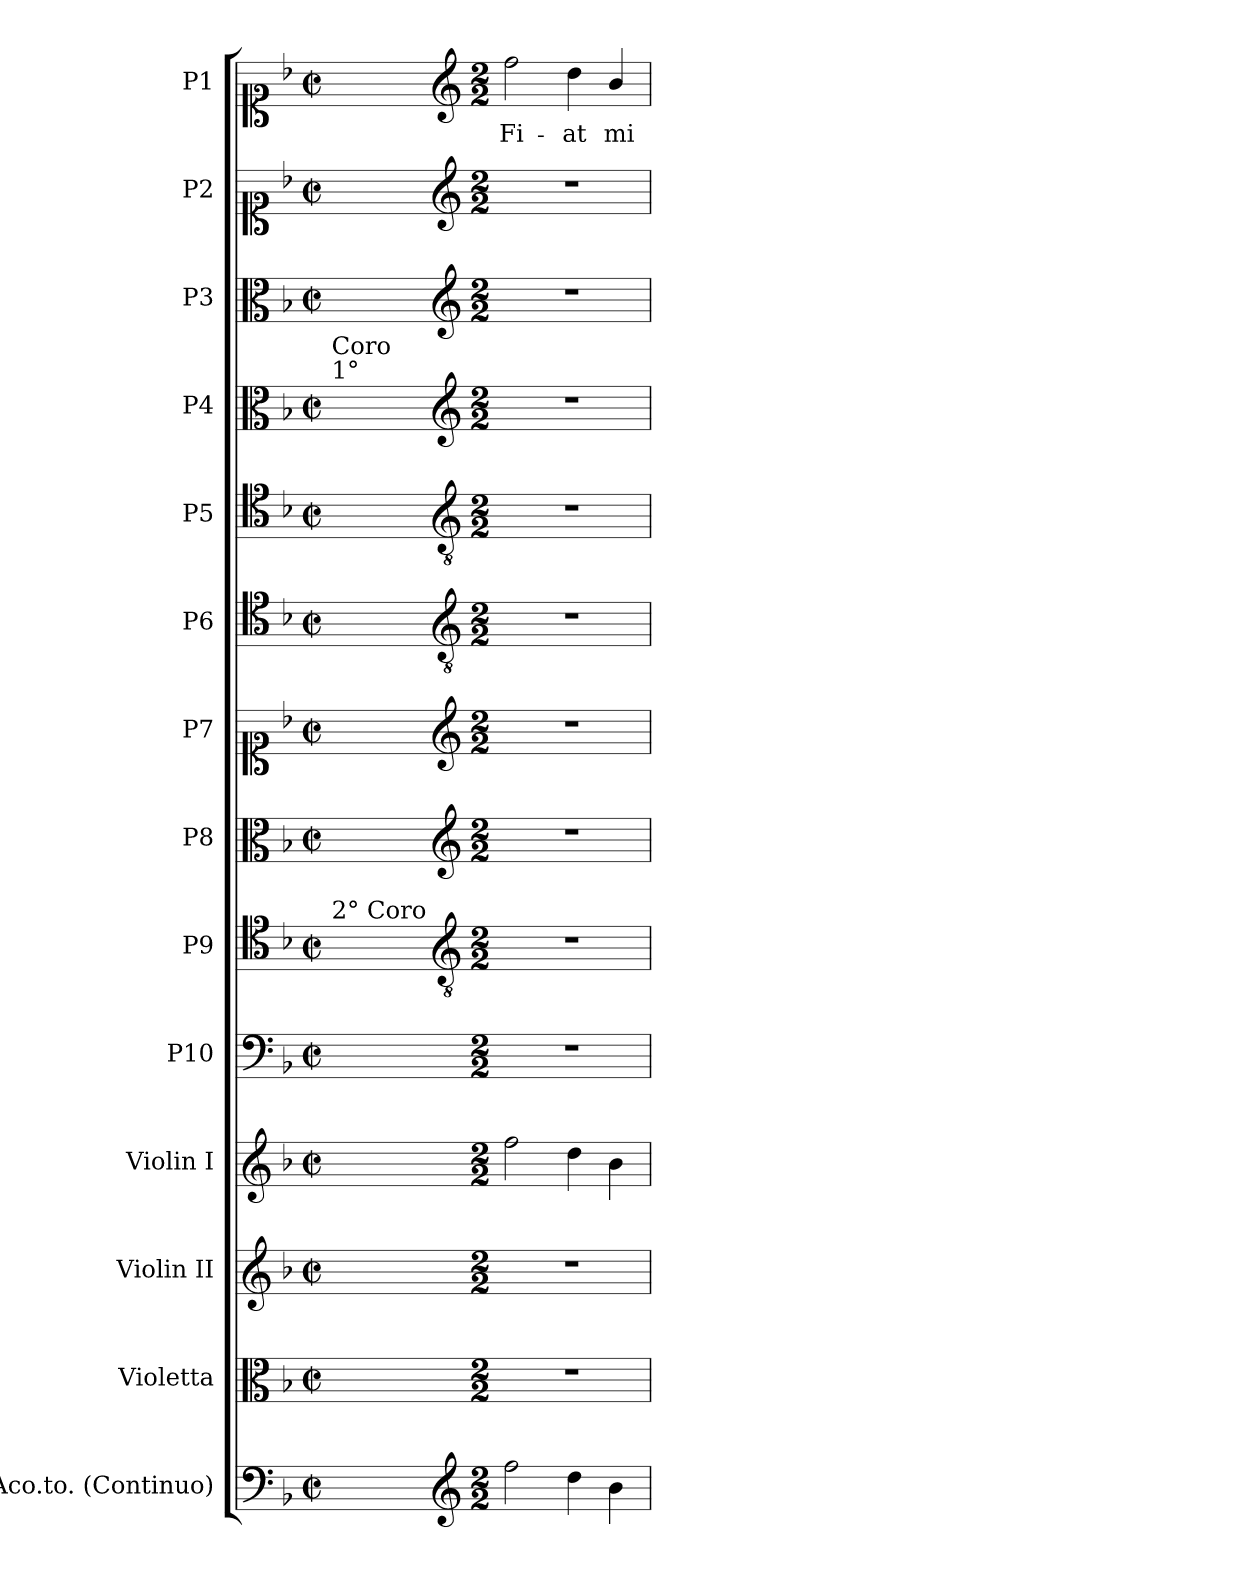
**kern	**kern	**kern	**kern	**kern	**kern	**kern	**kern	**kern	**kern	**kern	**kern	**kern	**kern	**text
*part14	*part13	*part12	*part11	*part10	*part9	*part8	*part7	*part6	*part5	*part4	*part3	*part2	*part1	*part1
*staff14	*staff13	*staff12	*staff11	*staff10	*staff9	*staff8	*staff7	*staff6	*staff5	*staff4	*staff3	*staff2	*staff1	*staff1
*I"Aco.to. (Continuo)	*I"Violetta	*I"Violin II	*I"Violin I	*I"P10	*I"P9	*I"P8	*I"P7	*I"P6	*I"P5	*I"P4	*I"P3	*I"P2	*I"P1	*
*I'Cont.	*I'Vla.	*I'Vln. II	*I'Vln. I	*	*	*	*	*	*	*	*	*	*	*
!!LO:PB:g=z
*clefF4	*clefC3	*clefG2	*clefG2	*clefF4	*clefC4	*clefC3	*clefC1	*clefC4	*clefC4	*clefC3	*clefC3	*clefC1	*clefC1	*
*	*	*	*	*	*ITrd7c12	*	*	*ITrd7c12	*ITrd7c12	*	*	*	*	*
*k[b-]	*k[b-]	*k[b-]	*k[b-]	*k[b-]	*k[b-]	*k[b-]	*k[b-]	*k[b-]	*k[b-]	*k[b-]	*k[b-]	*k[b-]	*k[b-]	*
*F:	*F:	*F:	*F:	*F:	*F:	*F:	*F:	*F:	*F:	*F:	*F:	*F:	*F:	*
*M2/2	*M2/2	*M2/2	*M2/2	*M2/2	*M2/2	*M2/2	*M2/2	*M2/2	*M2/2	*M2/2	*M2/2	*M2/2	*M2/2	*
*met(c|)	*met(c|)	*met(c|)	*met(c|)	*met(c|)	*met(c|)	*met(c|)	*met(c|)	*met(c|)	*met(c|)	*met(c|)	*met(c|)	*met(c|)	*met(c|)	*
=1	=1	=1	=1	=1	=1	=1	=1	=1	=1	=1	=1	=1	=1	=1
!	!	!	!	!	!	!	!	!	!	!LO:TX:a:t=1°	!	!	!	!
!	!	!	!	!	!	!	!	!	!	!LO:TX:t=Coro	!	!	!	!
!	!	!	!	!	!LO:TX:a:t=2° Coro	!	!	!	!	!	!	!	!	!
1ryy	1ryy	1ryy	1ryy	1ryy	1ryy	1ryy	1ryy	1ryy	1ryy	1ryy	1ryy	1ryy	1ryy	.
=1-	=1-	=1-	=1-	=1-	=1-	=1-	=1-	=1-	=1-	=1-	=1-	=1-	=1-	=1-
*clefG2	*	*	*	*	*clefGv2	*clefG2	*clefG2	*clefGv2	*clefGv2	*clefG2	*clefG2	*clefG2	*clefG2	*
*M2/2	*M2/2	*M2/2	*M2/2	*M2/2	*M2/2	*M2/2	*M2/2	*M2/2	*M2/2	*M2/2	*M2/2	*M2/2	*M2/2	*
!	!	!	!	!	!	!	!	!	!	!	!	!	!	!LO:LY:b:color=#000000
2ffi\	1r	1r	2ffi\	1r	1r	1r	1r	1r	1r	1r	1r	1r	2ffi\	Fi-
!	!	!	!	!	!	!	!	!	!	!	!	!	!	!LO:LY:b:color=#000000
4ddi\	.	.	4ddi\	.	.	.	.	.	.	.	.	.	4ddi\	-at
!	!	!	!	!	!	!	!	!	!	!	!	!	!	!LO:LY:b:color=#000000
4b-i\	.	.	4b-i\	.	.	.	.	.	.	.	.	.	4b-i/	mi-
=	=	=	=	=	=	=	=	=	=	=	=	=	=	=
*-	*-	*-	*-	*-	*-	*-	*-	*-	*-	*-	*-	*-	*-	*-
